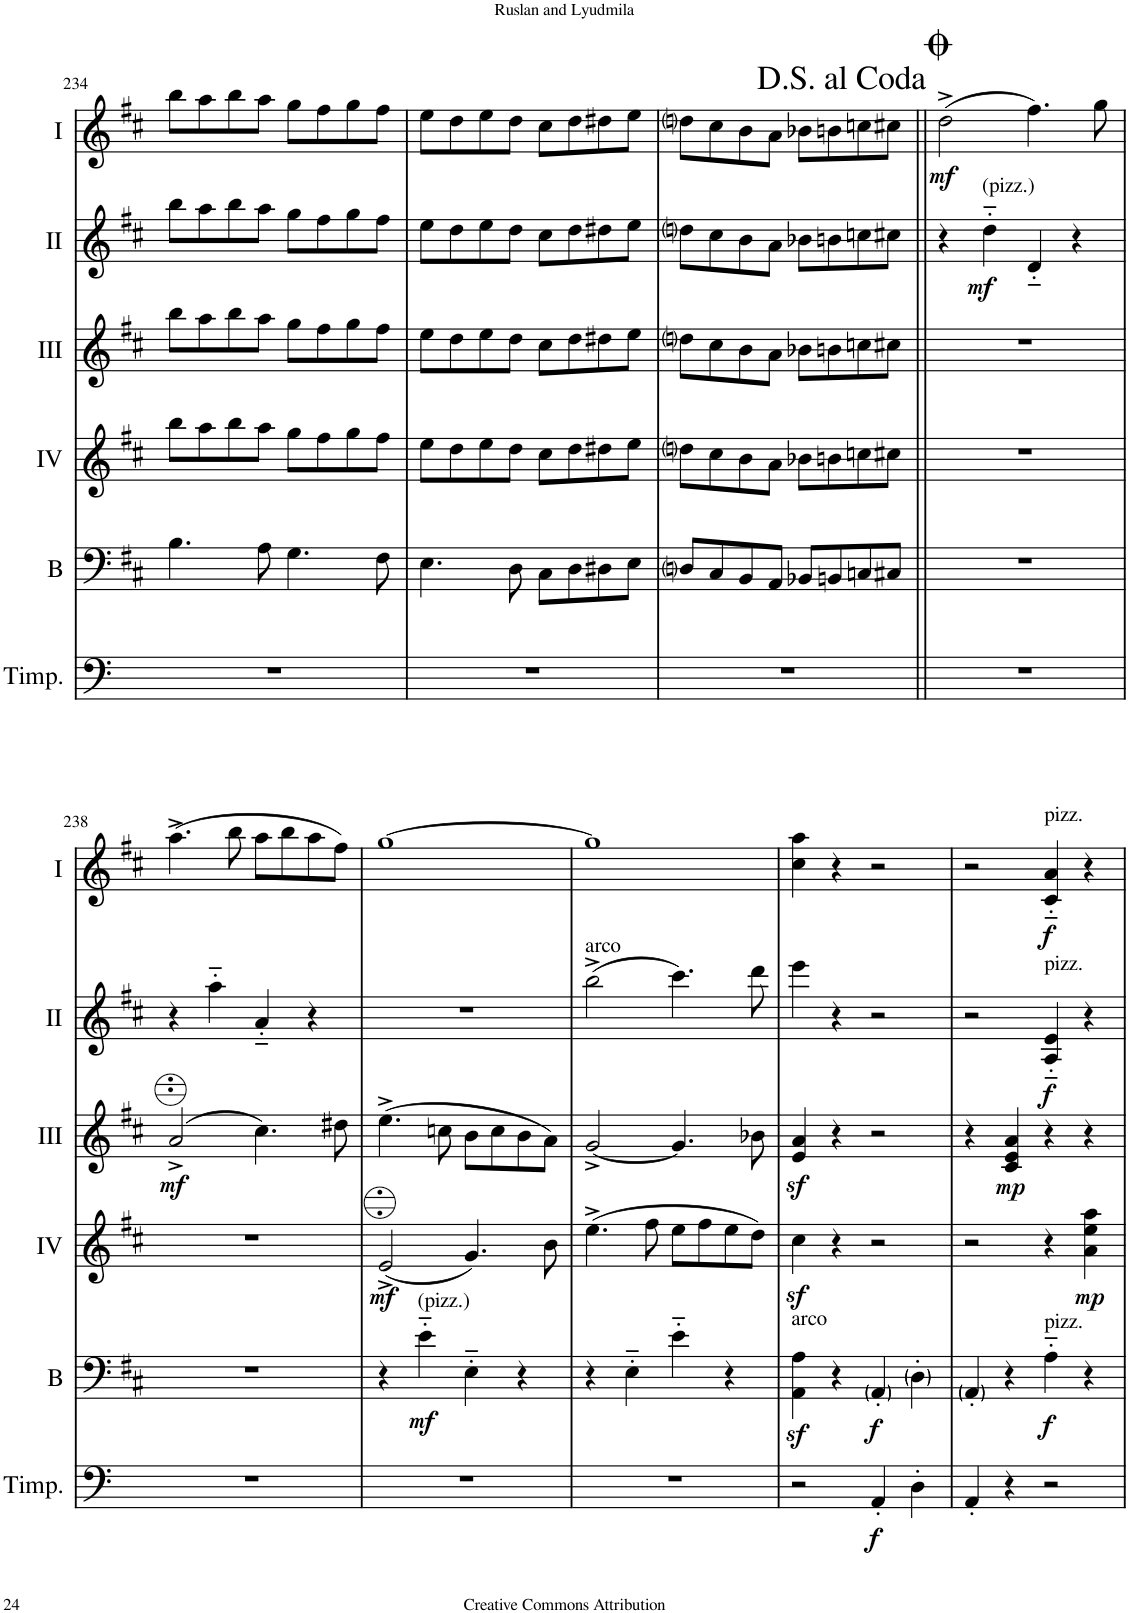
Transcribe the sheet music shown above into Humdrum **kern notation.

**kern	**dynam	**kern	**dynam	**kern	**dynam	**kern	**dynam	**kern	**dynam	**kern	**dynam
*part6	*part6	*part5	*part5	*part4	*part4	*part3	*part3	*part2	*part2	*part1	*part1
*staff6	*staff6	*staff5	*staff5	*staff4	*staff4	*staff3	*staff3	*staff2	*staff2	*staff1	*staff1
*I"Timpani	*	*I"Bass	*	*I"Acc. 4	*	*I"Acc. 3	*	*I"Acc. 2	*	*I"Acc. 1	*
*I'Timp.	*	*I'B	*	*	*	*	*	*	*	*	*
!!LO:PB:g=z
*clefF4	*	*clefF4	*	*clefG2	*	*clefG2	*	*clefG2	*	*clefG2	*
*	*	*Trd7c12	*	*Trd7c12	*	*Trd7c12	*	*	*	*	*
*k[f#c#]	*	*k[f#c#]	*	*k[f#c#]	*	*k[f#c#]	*	*k[f#c#]	*	*k[f#c#]	*
*M2/2	*	*M2/2	*	*M2/2	*	*M2/2	*	*M2/2	*	*M2/2	*
*met(c|)	*	*met(c|)	*	*met(c|)	*	*met(c|)	*	*met(c|)	*	*met(c|)	*
=234	=234	=234	=234	=234	=234	=234	=234	=234	=234	=234	=234
1r	.	4.B\	.	8bb\L	.	8bb\L	.	8bb\L	.	8bb\L	.
.	.	.	.	8aa\	.	8aa\	.	8aa\	.	8aa\	.
.	.	.	.	8bb\	.	8bb\	.	8bb\	.	8bb\	.
.	.	8A\	.	8aa\J	.	8aa\J	.	8aa\J	.	8aa\J	.
.	.	4.G\	.	8gg\L	.	8gg\L	.	8gg\L	.	8gg\L	.
.	.	.	.	8ff#\	.	8ff#\	.	8ff#\	.	8ff#\	.
.	.	.	.	8gg\	.	8gg\	.	8gg\	.	8gg\	.
.	.	8F#\	.	8ff#\J	.	8ff#\J	.	8ff#\J	.	8ff#\J	.
=235	=235	=235	=235	=235	=235	=235	=235	=235	=235	=235	=235
1r	.	4.E\	.	8ee\L	.	8ee\L	.	8ee\L	.	8ee\L	.
.	.	.	.	8dd\	.	8dd\	.	8dd\	.	8dd\	.
.	.	.	.	8ee\	.	8ee\	.	8ee\	.	8ee\	.
.	.	8D\	.	8dd\J	.	8dd\J	.	8dd\J	.	8dd\J	.
.	.	8C#\L	.	8cc#\L	.	8cc#\L	.	8cc#\L	.	8cc#\L	.
.	.	8D\	.	8dd\	.	8dd\	.	8dd\	.	8dd\	.
.	.	8D#X\	.	8dd#X\	.	8dd#X\	.	8dd#X\	.	8dd#X\	.
.	.	8E\J	.	8ee\J	.	8ee\J	.	8ee\J	.	8ee\J	.
=236	=236	=236	=236	=236	=236	=236	=236	=236	=236	=236	=236
1r	.	8Dni/L	.	8ddni\L	.	8ddni\L	.	8ddni\L	.	8ddni\L	.
.	.	8C#/	.	8cc#\	.	8cc#\	.	8cc#\	.	8cc#\	.
.	.	8BB/	.	8b\	.	8b\	.	8b\	.	8b\	.
.	.	8AA/J	.	8a\J	.	8a\J	.	8a\J	.	8a\J	.
.	.	8BB-X/L	.	8b-X\L	.	8b-X\L	.	8b-X\L	.	8b-X\L	.
.	.	8BBn/	.	8bn\	.	8bn\	.	8bn\	.	8bn\	.
.	.	8Cn/	.	8ccn\	.	8ccn\	.	8ccn\	.	8ccn\	.
.	.	8C#X/J	.	8cc#X\J	.	8cc#X\J	.	8cc#X\J	.	8cc#X\J	.
!	!	!	!	!	!	!	!	!	!	!LO:TX:a:t=<font size="16"/>D.S. al Coda	!
=237||	=237||	=237||	=237||	=237||	=237||	=237||	=237||	=237||	=237||	=237||	=237||
!	!	!	!	!	!	!	!	!	!	!	!LO:DY:b
1r	.	1r	.	1r	.	1r	.	4r	.	(2dd^\	mf
!	!	!	!	!	!	!	!	!LO:TX:a:t=(pizz.)	!	!	!
!	!	!	!	!	!	!	!	!	!LO:DY:b	!	!
.	.	.	.	.	.	.	.	4dd'~\	mf	.	.
.	.	.	.	.	.	.	.	4d'~/	.	4.ff#\)	.
.	.	.	.	.	.	.	.	4r	.	.	.
.	.	.	.	.	.	.	.	.	.	8gg\	.
!!LO:LB:g=z
=238	=238	=238	=238	=238	=238	=238	=238	=238	=238	=238	=238
!	!	!	!	!	!	!	!LO:DY:b	!	!	!	!
1r	.	1r	.	1r	.	(2aa^/	mf	4r	.	(4.aa^\	.
.	.	.	.	.	.	.	.	4aa'~\	.	.	.
.	.	.	.	.	.	.	.	.	.	8bb\	.
.	.	.	.	.	.	4.ccc#\)	.	4a'~/	.	8aa\L	.
.	.	.	.	.	.	.	.	.	.	8bb\	.
.	.	.	.	.	.	.	.	4r	.	8aa\	.
.	.	.	.	.	.	8ddd#X\	.	.	.	8ff#\J)	.
=239	=239	=239	=239	=239	=239	=239	=239	=239	=239	=239	=239
!	!	!	!	!	!LO:DY:b	!	!	!	!	!	!
1r	.	4r	.	(2e^/	mf	(4.eee^\	.	1r	.	[1gg	.
!	!	!LO:TX:a:t=(pizz.)	!	!	!	!	!	!	!	!	!
!	!	!	!LO:DY:b	!	!	!	!	!	!	!	!
.	.	4e'~\	mf	.	.	.	.	.	.	.	.
.	.	.	.	.	.	8cccn\	.	.	.	.	.
.	.	4E'~\	.	4.g/)	.	8bb\L	.	.	.	.	.
.	.	.	.	.	.	8ccc\	.	.	.	.	.
.	.	4r	.	.	.	8bb\	.	.	.	.	.
.	.	.	.	8b\	.	8aa\J)	.	.	.	.	.
=240	=240	=240	=240	=240	=240	=240	=240	=240	=240	=240	=240
!	!	!	!	!	!	!	!	!LO:TX:a:t=arco	!	!	!
1r	.	4r	.	(4.ee^\	.	[2gg^/	.	(2bb^\	.	1gg]	.
.	.	4E'~\	.	.	.	.	.	.	.	.	.
.	.	.	.	8ff#\	.	.	.	.	.	.	.
.	.	4e'~\	.	8ee\L	.	4.gg/]	.	4.ccc#\)	.	.	.
.	.	.	.	8ff#\	.	.	.	.	.	.	.
.	.	4r	.	8ee\	.	.	.	.	.	.	.
.	.	.	.	8dd\J)	.	8bb-X\	.	8ddd\	.	.	.
=241	=241	=241	=241	=241	=241	=241	=241	=241	=241	=241	=241
!	!	!LO:TX:a:t=arco	!	!	!	!	!	!	!	!	!
2r	.	4AA\z< 4A\z<	.	4cc#z<\	.	4ee/z< 4aa/z<	.	4eee\	.	4cc#\ 4aa\	.
.	.	4r	.	4r	.	4r	.	4r	.	4r	.
!	!LO:DY:b	!	!LO:DY:b	!	!	!	!	!	!	!	!
4AA'/	f	4AA'/	f	2r	.	2r	.	2r	.	2r	.
4D'\	.	4D'\	.	.	.	.	.	.	.	.	.
=242	=242	=242	=242	=242	=242	=242	=242	=242	=242	=242	=242
4AA'/	.	4AA'/	.	2r	.	4r	.	2r	.	2r	.
!	!	!	!	!	!	!	!LO:DY:b	!	!	!	!
4r	.	4r	.	.	.	4cc#/ 4ee/ 4aa/	mp	.	.	.	.
!	!	!	!	!	!	!	!	!	!	!LO:TX:a:t=pizz.	!
!	!	!	!	!	!	!	!	!LO:TX:a:t=pizz.	!	!	!
!	!	!LO:TX:a:t=pizz.	!	!	!	!	!	!	!	!	!
!	!	!	!LO:DY:b	!	!	!	!	!	!LO:DY:b	!	!LO:DY:b
2r	.	4A'~\	f	4r	.	4r	.	4A/'~ 4e/'~	f	4c#/'~ 4a/'~	f
!	!	!	!	!	!LO:DY:b	!	!	!	!	!	!
.	.	4r	.	4a\ 4ee\ 4aa\	mp	4r	.	4r	.	4r	.
=	=	=	=	=	=	=	=	=	=	=	=
*-	*-	*-	*-	*-	*-	*-	*-	*-	*-	*-	*-
